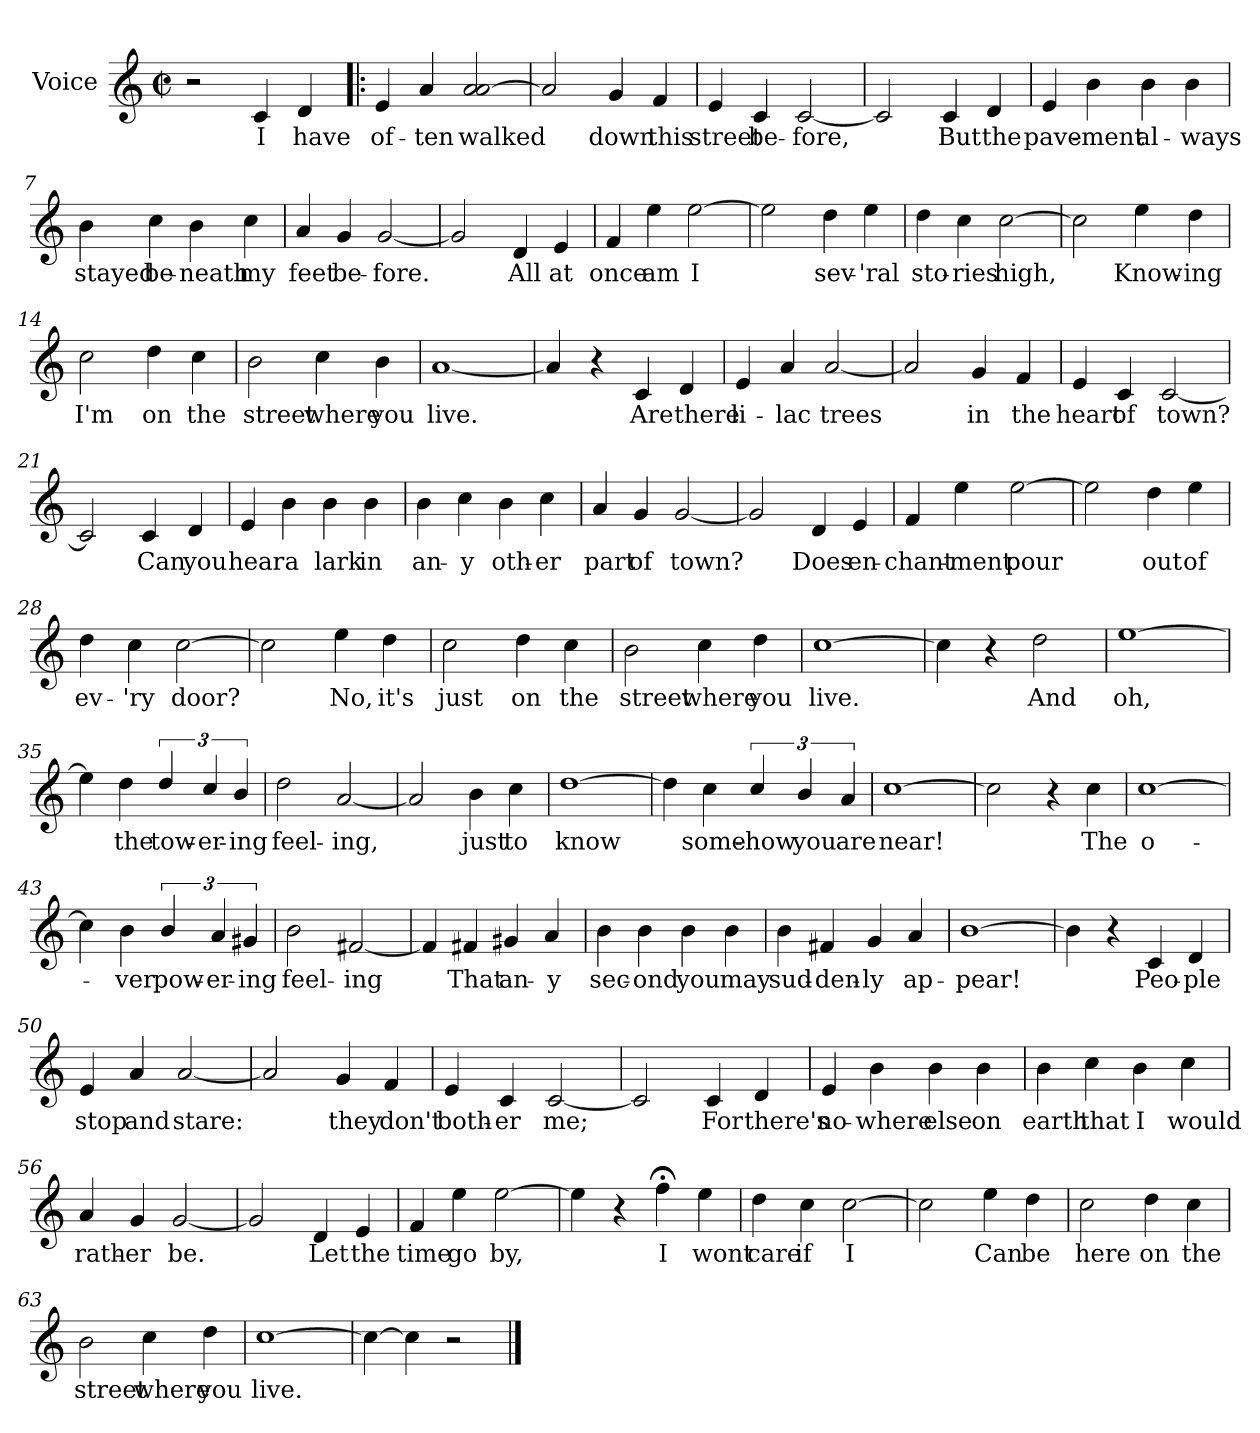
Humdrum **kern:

**kern	**text
*part1	*part1
*staff1	*staff1
*I"Voice	*
*clefG2	*
*k[]	*
*C:	*
*M2/2	*
*met(c|)	*
=1	=1
2r	.
4c/	I
4d/	have
=2!|:	=2!|:
4e/	of-
4a/	-ten
2a/ [2a/	walked
=3	=3
2a/]	.
4g/	down
4f/	this
=4	=4
4e/	street
4c/	be-
[2c/	fore,
!!LO:LB:g=z
=5	=5
2c/]	.
4c/	But
4d/	the
=6	=6
4e/	pave-
4b\	-ment
4b\	al-
4b\	-ways
=7	=7
4b\	stayed
4cc\	be-
4b\	-neath
4cc\	my
=8	=8
4a/	feet
4g/	be-
[2g/	-fore.
!!LO:LB:g=z
=9	=9
2g/]	.
4d/	All
4e/	at
=10	=10
4f/	once
4ee\	am
[2ee\	I
=11	=11
2ee\]	.
4dd\	sev-
4ee\	-'ral
=12	=12
4dd\	sto-
4cc\	-ries
[2cc\	high,
=13	=13
2cc\]	.
4ee\	Know-
4dd\	-ing
=14	=14
2cc\	I'm
4dd\	on
4cc\	the
!!LO:LB:g=z
=15	=15
2b\	street
4cc\	where
4b\	you
=16	=16
[1a	live.
=17	=17
4a/]	.
4r	.
4c/	Are
4d/	there
=18	=18
4e/	li-
4a/	-lac
[2a/	trees
=19	=19
2a/]	.
4g/	in
4f/	the
=20	=20
4e/	heart
4c/	of
[2c/	town?
!!LO:LB:g=z
=21	=21
2c/]	.
4c/	Can
4d/	you
=22	=22
4e/	hear
4b\	a
4b\	lark
4b\	in
=23	=23
4b\	an-
4cc\	-y
4b\	oth-
4cc\	-er
=24	=24
4a/	part
4g/	of
[2g/	town?
=25	=25
2g/]	.
4d/	Does
4e/	en-
!!LO:LB:g=z
=26	=26
4f/	-chant-
4ee\	-ment
[2ee\	pour
=27	=27
2ee\]	.
4dd\	out
4ee\	of
=28	=28
4dd\	ev-
4cc\	-'ry
[2cc\	door?
=29	=29
2cc\]	.
4ee\	No,
4dd\	it's
=30	=30
2cc\	just
4dd\	on
4cc\	the
!!LO:LB:g=z
=31	=31
2b\	street
4cc\	where
4dd\	you
=32	=32
[1cc	live.
=33	=33
4cc\]	.
4r	.
2dd\	And
=34	=34
[1ee	oh,
=35	=35
4ee\]	.
4dd\	the
6dd/	tow-
6cc/	-er-
6b/	-ing
=36	=36
2dd\	feel-
[2a/	-ing,
!!LO:LB:g=z
=37	=37
2a/]	.
4b\	just
4cc\	to
=38	=38
[1dd	know
=39	=39
4dd\]	.
4cc\	some-
6cc/	-how
6b/	you
6a/	are
=40	=40
[1cc	near!
=41	=41
2cc\]	.
4r	.
4cc\	The
=42	=42
[1cc	o-
=43	=43
4cc\]	.
4b\	-ver
6b/	pow-
6a/	-er-
6g#X/	-ing
!!LO:PB:g=z
=44	=44
2b\	feel-
[2f#X/	-ing
=45	=45
4f#/]	.
4f#X/	That
4g#X/	an-
4a/	-y
=46	=46
4b\	sec-
4b\	-ond
4b\	you
4b\	may
=47	=47
4b\	sud-
4f#X/	-den-
4g/	-ly
4a/	ap-
=48	=48
[1b	-pear!
!!LO:LB:g=z
=49	=49
4b\]	.
4r	.
4c/	Peo-
4d/	-ple
=50	=50
4e/	stop
4a/	and
[2a/	stare:
=51	=51
2a/]	.
4g/	they
4f/	don't
=52	=52
4e/	both-
4c/	-er
[2c/	me;
!!LO:LB:g=z
=53	=53
2c/]	.
4c/	For
4d/	there's
=54	=54
4e/	no-
4b\	-where
4b\	else
4b\	on
=55	=55
4b\	earth
4cc\	that
4b\	I
4cc\	would
=56	=56
4a/	rath-
4g/	-er
[2g/	be.
!!LO:LB:g=z
=57	=57
2g/]	.
4d/	Let
4e/	the
=58	=58
4f/	time
4ee\	go
[2ee\	by,
=59	=59
4ee\]	.
4r	.
4ff;<\	I
4ee\	wont
=60	=60
4dd\	care
4cc\	if
[2cc\	I
=61	=61
2cc\]	.
4ee\	Can
4dd\	be
!!LO:LB:g=z
=62	=62
2cc\	here
4dd\	on
4cc\	the
=63	=63
2b\	street
4cc\	where
4dd\	you
=64	=64
[1cc	live.
=65	=65
4cc\_	.
4cc\]	.
2r	.
==	==
*-	*-
